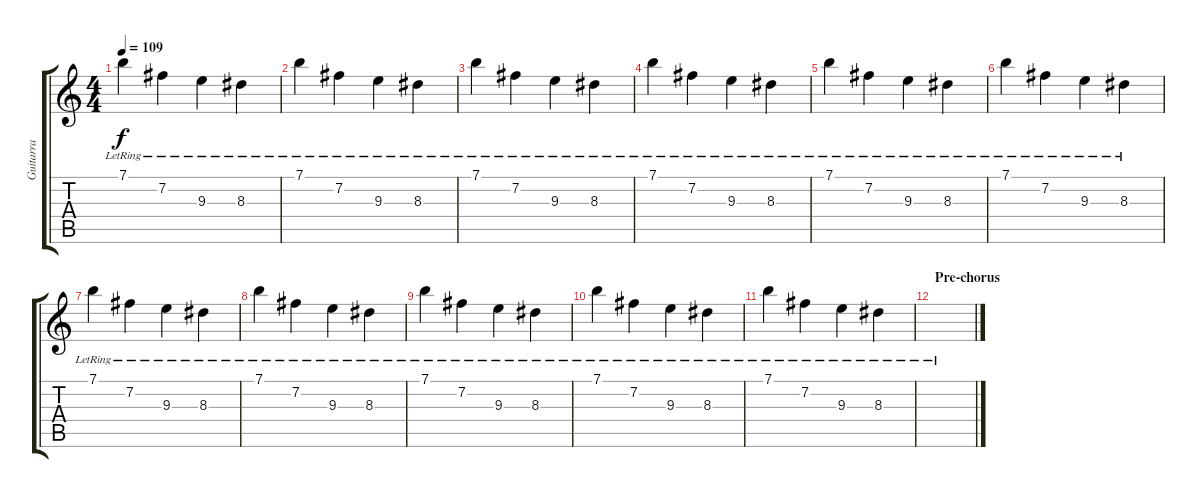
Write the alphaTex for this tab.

\track ("Guitarra" "Guitarra") {instrument electricguitarjazz}
\staff {score tabs}
\tuning (E4 B3 G3 D3 A2 E2) {hide}
\ts (4 4)
\tempo 109
\clef g2
\ks c
7.1{lr}.4{dy f} 7.2{lr}.4 9.3{lr}.4 8.3{lr}.4 |
7.1{lr}.4 7.2{lr}.4 9.3{lr}.4 8.3{lr}.4 |
7.1{lr}.4 7.2{lr}.4 9.3{lr}.4 8.3{lr}.4 |
7.1{lr}.4 7.2{lr}.4 9.3{lr}.4 8.3{lr}.4 |
7.1{lr}.4 7.2{lr}.4 9.3{lr}.4 8.3{lr}.4 |
7.1{lr}.4 7.2{lr}.4 9.3{lr}.4 8.3{lr}.4 |
7.1{lr}.4 7.2{lr}.4 9.3{lr}.4 8.3{lr}.4 |
7.1{lr}.4 7.2{lr}.4 9.3{lr}.4 8.3{lr}.4 |
7.1{lr}.4 7.2{lr}.4 9.3{lr}.4 8.3{lr}.4 |
7.1{lr}.4 7.2{lr}.4 9.3{lr}.4 8.3{lr}.4 |
7.1{lr}.4 7.2{lr}.4 9.3{lr}.4 8.3{lr}.4 |
\section ("" "Pre-chorus")
